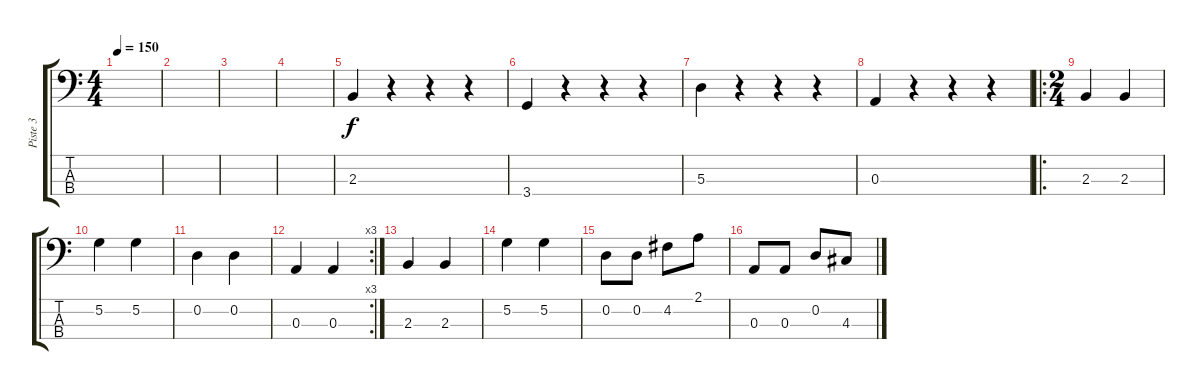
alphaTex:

\track ("Piste 3" "Piste 3") {instrument electricbassfinger}
\staff {score tabs}
\tuning (G2 D2 A1 E1) {hide}
\ts (4 4)
\tempo 150
\clef f4
\ks c
|
|
|
|
2.3.4 r.4 r.4 r.4 |
3.4.4 r.4 r.4 r.4 |
5.3.4 r.4 r.4 r.4 |
0.3.4 r.4 r.4 r.4 |
\ro
\ts (2 4)
2.3.4 2.3.4 |
5.2.4 5.2.4 |
0.2.4 0.2.4 |
\rc 3
0.3.4 0.3.4 |
2.3.4 2.3.4 |
5.2.4 5.2.4 |
0.2.8 0.2.8 4.2.8 2.1.8 |
0.3.8 0.3.8 0.2.8 4.3.8
